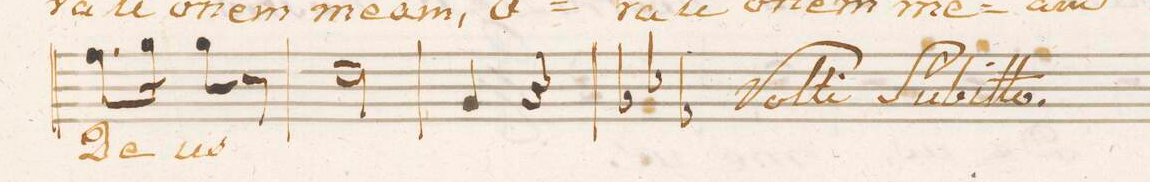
**kern	**text	**dynam
*I"Baſso.	*	*
*clefF4	*	*
*k[b-e-]	*	*
*M2/4	*	*
8.A\L	De-	.
16B-\Jk	.	.
8B-\	-us	.
8r	.	.
=17	=17	=17
2F\	.	.
=18	=18	=18
4BB-/	.	.
4r	.	.
=19||	=19||	=19||
*-	*-	*-
